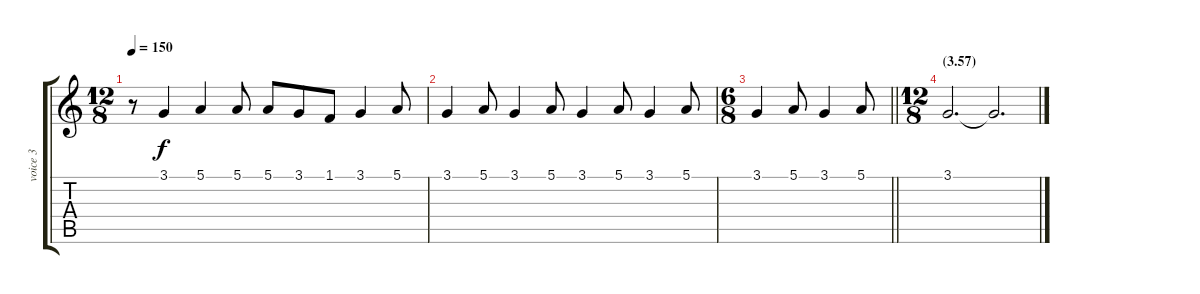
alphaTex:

\track ("voice 3" "voice 3") {instrument baritonesax}
\staff {score tabs}
\tuning (E4 B3 G3 D3 A2 E2) {hide}
\ts (12 8)
\tempo 150
\clef g2
\ks c
r.8{dy f} 3.1.4 5.1.4 5.1.8 5.1.8 3.1.8 1.1.8 3.1.4 5.1.8 |
3.1.4 5.1.8 3.1.4 5.1.8 3.1.4 5.1.8 3.1.4 5.1.8 |
\ts (6 8)
\barLineRight lightlight
3.1.4 5.1.8 3.1.4 5.1.8 |
\ts (12 8)
\section ("" "(3.57)")
3.1.2{d} 3.1{t}.2{d}
